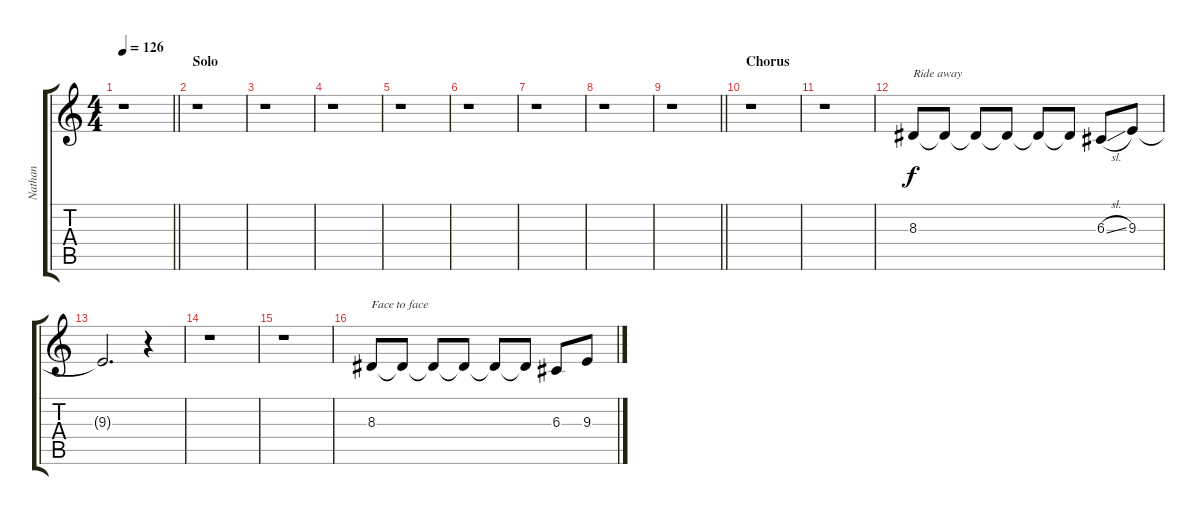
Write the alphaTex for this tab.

\track ("Nathan" "Nathan") {instrument recorder}
\staff {score tabs}
\tuning (E4 B3 G3 D3 A2 E2) {hide}
\ts (4 4)
\tempo 126
\clef g2
\barLineRight lightlight
\ks c
r.1{dy f} |
\section ("" "Solo")
r.1 |
r.1 |
r.1 |
r.1 |
r.1 |
r.1 |
r.1 |
\barLineRight lightlight
r.1 |
\section ("" "Chorus")
r.1 |
r.1 |
8.3.8{txt "Ride away"} 8.3{t}.8 8.3{t}.8 8.3{t}.8 8.3{t}.8 8.3{t}.8 6.3{sl}.8 9.3.8 |
9.3{t}.2{d} r.4 |
r.1 |
r.1 |
8.3.8{txt "Face to face"} 8.3{t}.8 8.3{t}.8 8.3{t}.8 8.3{t}.8 8.3{t}.8 6.3.8 9.3.8
